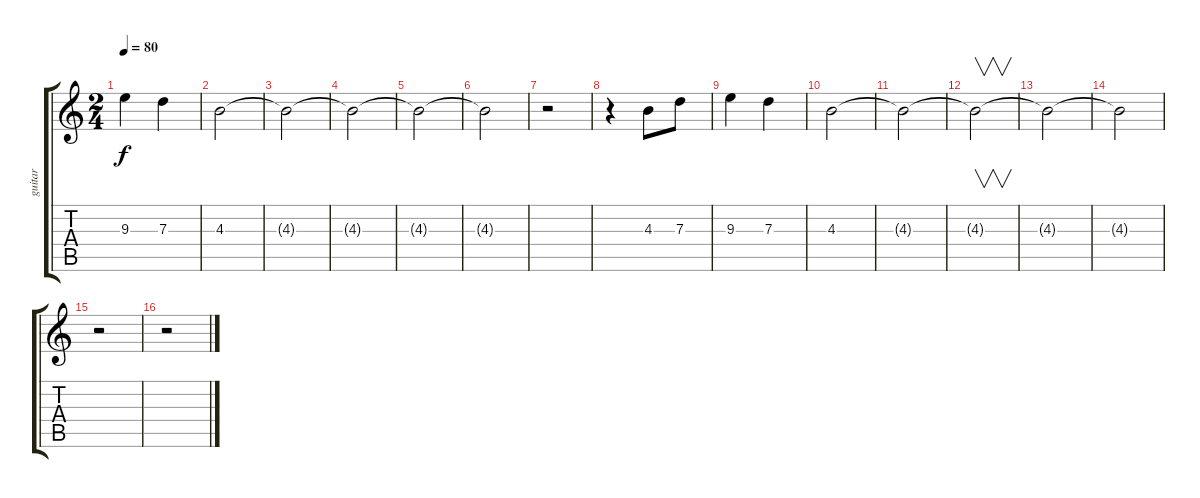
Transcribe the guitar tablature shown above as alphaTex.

\track ("guitar    solo   two" "guitar    ") {instrument overdrivenguitar}
\staff {score tabs}
\tuning (E4 B3 G3 D3 A2 E2) {hide}
\ts (2 4)
\tempo 80
\clef g2
\ks c
9.3.4{dy f} 7.3.4 |
4.3.2{volume 6} |
4.3{t}.2 |
4.3{t}.2 |
4.3{t}.2 |
4.3{t}.2 |
r.2 |
r.4{volume 13} 4.3.8 7.3.8 |
9.3.4 7.3.4 |
4.3.2{volume 6} |
4.3{t}.2 |
4.3{t}.2{v} |
4.3{t}.2 |
4.3{t}.2 |
r.2 |
r.2{volume 13}
